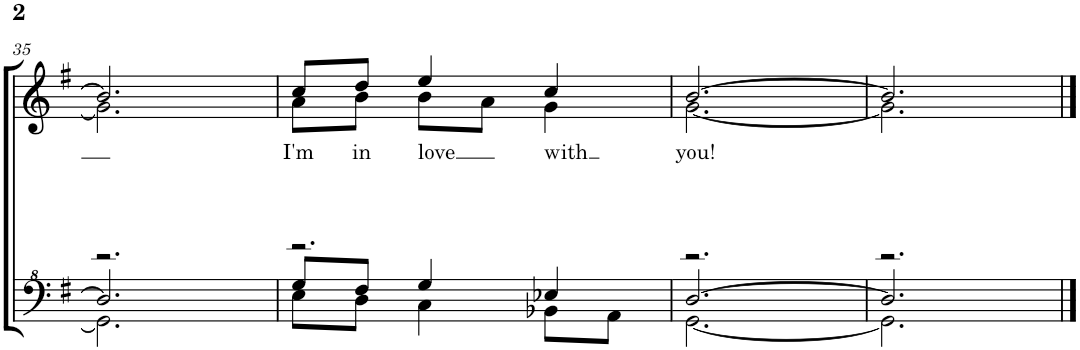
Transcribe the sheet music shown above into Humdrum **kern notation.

**kern	**kern	**text
*part2	*part1	*part1
*staff2	*staff1	*staff1
*I"BARI BASS	*I"TENOR LEAD	*
!!LO:PB:g=z
*clefF^4	*clefG2	*
*k[f#]	*k[f#]	*
*M3/4	*M3/4	*
=35	=35	=35
*^	*^	*
*	*^	*	*	*
2.r	2.d/]	2.G\]	2.b/]	2.g\]	.
=36	=36	=36	=36	=36	=36
!	!	!	!	!	!LO:LY:b
2.r	8g/L	8e\L	8cc/L	8a\L	I'm
!	!	!	!	!	!LO:LY:b
.	8f#/J	8d\J	8dd/J	8b\J	in
!	!	!	!	!	!LO:LY:b
.	4g/	4d\	4ee/	8b\L	love
.	.	.	.	8a\J	.
!	!	!	!	!	!LO:LY:b
.	4e-X/	8B-X\L	4cc/	4g\	with
.	.	8A\J	.	.	.
=37	=37	=37	=37	=37	=37
!	!	!	!	!	!LO:LY:b
2.r	[2.d/	[2.G\	[2.b/	[2.g\	you!
=38	=38	=38	=38	=38	=38
2.r	2.d/]	2.G\]	2.b/]	2.g\]	.
*v	*v	*v	*	*	*
*	*v	*v	*
==	==	==
*-	*-	*-
